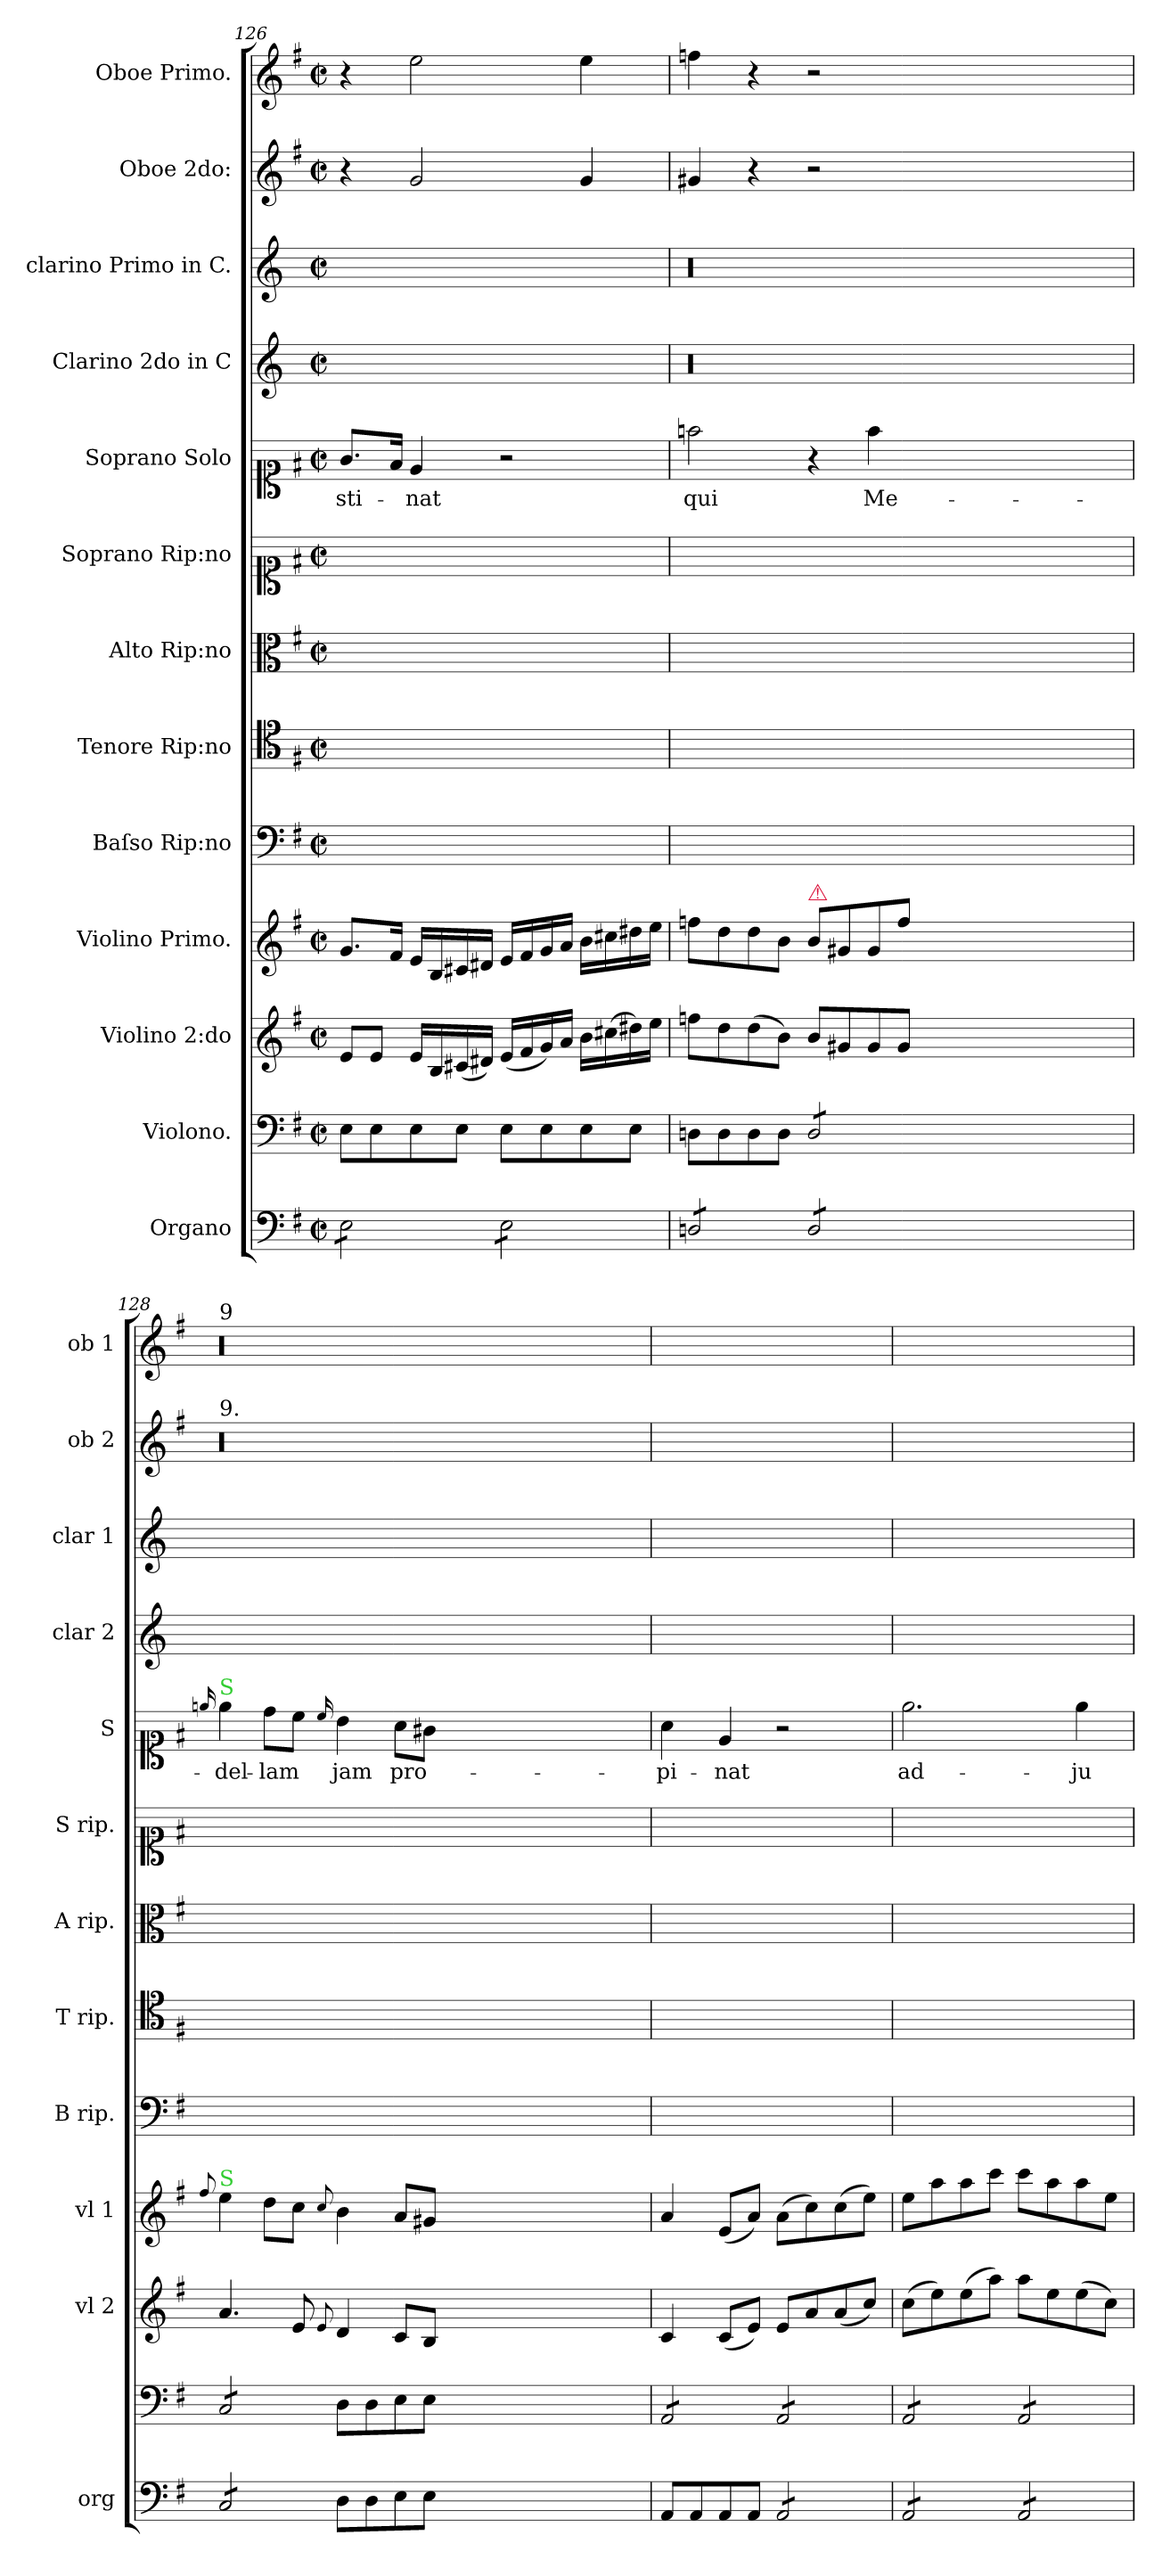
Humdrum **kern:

**kern	**kern	**kern	**kern	**kern	**kern	**kern	**kern	**kern	**text	**kern	**kern	**kern	**kern
*part13	*part12	*part11	*part10	*part9	*part8	*part7	*part6	*part5	*part5	*part4	*part3	*part2	*part1
*staff13	*staff12	*staff11	*staff10	*staff9	*staff8	*staff7	*staff6	*staff5	*staff5	*staff4	*staff3	*staff2	*staff1
*I"Organo	*I"Violono.	*I"Violino 2:do	*I"Violino Primo.	*I"Baſso Rip:no	*I"Tenore Rip:no	*I"Alto Rip:no	*I"Soprano Rip:no	*I"Soprano Solo	*	*I"Clarino 2do in C	*I"clarino Primo in C.	*I"Oboe 2do:	*I"Oboe Primo.
*I'org	*	*I'vl 2	*I'vl 1	*I'B rip.	*I'T rip.	*I'A rip.	*I'S rip.	*I'S	*	*I'clar 2	*I'clar 1	*I'ob 2	*I'ob 1
*clefF4	*clefF4	*clefG2	*clefG2	*clefF4	*clefC4	*clefC3	*clefC1	*clefC1	*	*clefG2	*clefG2	*clefG2	*clefG2
*k[f#]	*k[f#]	*k[f#]	*k[f#]	*k[f#]	*k[f#]	*k[f#]	*k[f#]	*k[f#]	*	*k[]	*k[]	*k[f#]	*k[f#]
*G:	*G:	*G:	*G:	*G:	*G:	*G:	*G:	*G:	*	*	*	*G:	*G:
*M2/2	*M2/2	*M2/2	*M2/2	*M2/2	*M2/2	*M2/2	*M2/2	*M2/2	*	*M2/2	*M2/2	*M2/2	*M2/2
*met(c|)	*met(c|)	*met(c|)	*met(c|)	*met(c|)	*met(c|)	*met(c|)	*met(c|)	*met(c|)	*	*met(c|)	*met(c|)	*met(c|)	*met(c|)
=126	=126	=126	=126	=126	=126	=126	=126	=126	=126	=126	=126	=126	=126
*tremolo	*	*	*	*	*	*	*	*	*	*	*	*	*
8E\L	8E\L	8e/L	8.g/L	1ryy	1ryy	1ryy	1ryy	8.g/L	-sti-	1ryy	1ryy	4r	4r
8E\	8E\	8e/J	.	.	.	.	.	.	.	.	.	.	.
.	.	.	16f#/Jk	.	.	.	.	16f#/Jk	.	.	.	.	.
8E\	8E\	16e/LL	16e/LL	.	.	.	.	4e/	-nat	.	.	2g/	2ee\
.	.	16B/	16B/	.	.	.	.	.	.	.	.	.	.
8E\J	8E\J	(16c#X/	16c#X/	.	.	.	.	.	.	.	.	.	.
.	.	16d#X/JJ)	16d#X/JJ	.	.	.	.	.	.	.	.	.	.
8E\L	8E\L	(16e/LL	16e/LL	.	.	.	.	2r	.	.	.	.	.
.	.	16f#/	16f#/	.	.	.	.	.	.	.	.	.	.
8E\	8E\	16g/)	16g/	.	.	.	.	.	.	.	.	.	.
.	.	16a/JJ	16a/JJ	.	.	.	.	.	.	.	.	.	.
8E\	8E\	16b\LL	16b\LL	.	.	.	.	.	.	.	.	4g/	4ee\
.	.	(16cc#X\	16cc#X\	.	.	.	.	.	.	.	.	.	.
8E\J	8E\J	16dd#X\)	16dd#X\	.	.	.	.	.	.	.	.	.	.
.	.	16ee\JJ	16ee\JJ	.	.	.	.	.	.	.	.	.	.
=127	=127	=127	=127	=127	=127	=127	=127	=127	=127	=127	=127	=127	=127
8Dn/L	8Dn\L	8ffn\L	8ffn\L	1ryy	1ryy	1ryy	1ryy	2ffn\	qui	00r	00r	4g#X/	4ffn\
8Dn/	8D\	8dd\	8dd\	.	.	.	.	.	.	.	.	.	.
8Dn/	8D\	(8dd\	8dd\	.	.	.	.	.	.	.	.	4r	4r
8Dn/J	8D\J	8b\J)	8b\J	.	.	.	.	.	.	.	.	.	.
!	!	!	!LO:TX:a:color=crimson:t=⚠	!	!	!	!	!	!	!	!	!	!
*	*tremolo	*	*	*	*	*	*	*	*	*	*	*	*
8D/L	8D/L	8b/L	8b/L	.	.	.	.	4r	.	.	.	2r	2r
8D/	8D/	8g#X/	8g#X/	.	.	.	.	.	.	.	.	.	.
8D/	8D/	8g#/	8g#/	.	.	.	.	4ff\	Me-	.	.	.	.
8D/J	8D/J	8g#/J	8ff\J	.	.	.	.	.	.	.	.	.	.
0.ryy	0.ryy	0.ryy	0.ryy	0.ryy	0.ryy	0.ryy	0.ryy	0.ryy	.	.	.	0.ryy	0.ryy
=128	=128	=128	=128	=128	=128	=128	=128	=128	=128	=128	=128	=128	=128
.	.	.	8qqff#/	.	.	.	.	16qqeen/	.	.	.	.	.
!	!	!	!	!	!	!	!	!	!	!	!	!	!LO:TX:a:t=9
!	!	!	!	!	!	!	!	!	!	!	!	!LO:TX:a:t=9.	!
!	!	!	!	!	!	!	!	!LO:TX:a:color=limegreen:t=S	!	!	!	!	!
!	!	!	!LO:TX:a:color=limegreen:t=S	!	!	!	!	!	!	!	!	!	!
8C/L	8C/L	4.a/	4ee\	1ryy	1ryy	1ryy	1ryy	4ee\	-del-	00ryy	00ryy	00r	00r
8C/	8C/	.	.	.	.	.	.	.	.	.	.	.	.
8C/	8C/	.	8dd\L	.	.	.	.	8dd\L	-lam	.	.	.	.
8C/J	8C/J	8e/	8cc\J	.	.	.	.	8cc\J	.	.	.	.	.
*	*Xtremolo	*	*	*	*	*	*	*	*	*	*	*	*
*Xtremolo	*	*	*	*	*	*	*	*	*	*	*	*	*
.	.	8qqe/	8qqcc/	.	.	.	.	16qqcc/	.	.	.	.	.
8D\L	8D\L	4d/	4b\	.	.	.	.	4b\	jam	.	.	.	.
8D\	8D\	.	.	.	.	.	.	.	.	.	.	.	.
8E\	8E\	8c/L	8a/L	.	.	.	.	8a\L	pro-	.	.	.	.
8E\J	8E\J	8B/J	8g#X/J	.	.	.	.	8g#X\J	.	.	.	.	.
0.ryy	0.ryy	0.ryy	0.ryy	0.ryy	0.ryy	0.ryy	0.ryy	0.ryy	.	.	.	.	.
=129	=129	=129	=129	=129	=129	=129	=129	=129	=129	=129	=129	=129	=129
*	*tremolo	*	*	*	*	*	*	*	*	*	*	*	*
8AA/L	8AA/L	4c/	4a/	1ryy	1ryy	1ryy	1ryy	4a\	-pi-	1ryy	1ryy	1ryy	1ryy
8AA/	8AA/	.	.	.	.	.	.	.	.	.	.	.	.
8AA/	8AA/	(8c/L	(8e/L	.	.	.	.	4e/	-nat	.	.	.	.
8AA/J	8AA/J	8e/J)	8a/J)	.	.	.	.	.	.	.	.	.	.
*tremolo	*	*	*	*	*	*	*	*	*	*	*	*	*
8AA/L	8AA/L	8e/L	(8a\L	.	.	.	.	2r	.	.	.	.	.
8AA/	8AA/	8a/	8cc\)	.	.	.	.	.	.	.	.	.	.
8AA/	8AA/	(8a/	(8cc\	.	.	.	.	.	.	.	.	.	.
8AA/J	8AA/J	8cc/J)	8ee\J)	.	.	.	.	.	.	.	.	.	.
=130	=130	=130	=130	=130	=130	=130	=130	=130	=130	=130	=130	=130	=130
8AA/L	8AA/L	(8cc\L	8ee\L	1ryy	1ryy	1ryy	1ryy	2.ee\	ad-	1ryy	1ryy	1ryy	1ryy
8AA/	8AA/	8ee\)	8aa\	.	.	.	.	.	.	.	.	.	.
8AA/	8AA/	(8ee\	8aa\	.	.	.	.	.	.	.	.	.	.
8AA/J	8AA/J	8aa\J)	8ccc\J	.	.	.	.	.	.	.	.	.	.
8AA/L	8AA/L	8aa\L	8ccc\L	.	.	.	.	.	.	.	.	.	.
8AA/	8AA/	8ee\	8aa\	.	.	.	.	.	.	.	.	.	.
8AA/	8AA/	(8ee\	8aa\	.	.	.	.	4ee\	-ju-	.	.	.	.
8AA/J	8AA/J	8cc\J)	8ee\J	.	.	.	.	.	.	.	.	.	.
*	*Xtremolo	*	*	*	*	*	*	*	*	*	*	*	*
*Xtremolo	*	*	*	*	*	*	*	*	*	*	*	*	*
=	=	=	=	=	=	=	=	=	=	=	=	=	=
*-	*-	*-	*-	*-	*-	*-	*-	*-	*-	*-	*-	*-	*-
